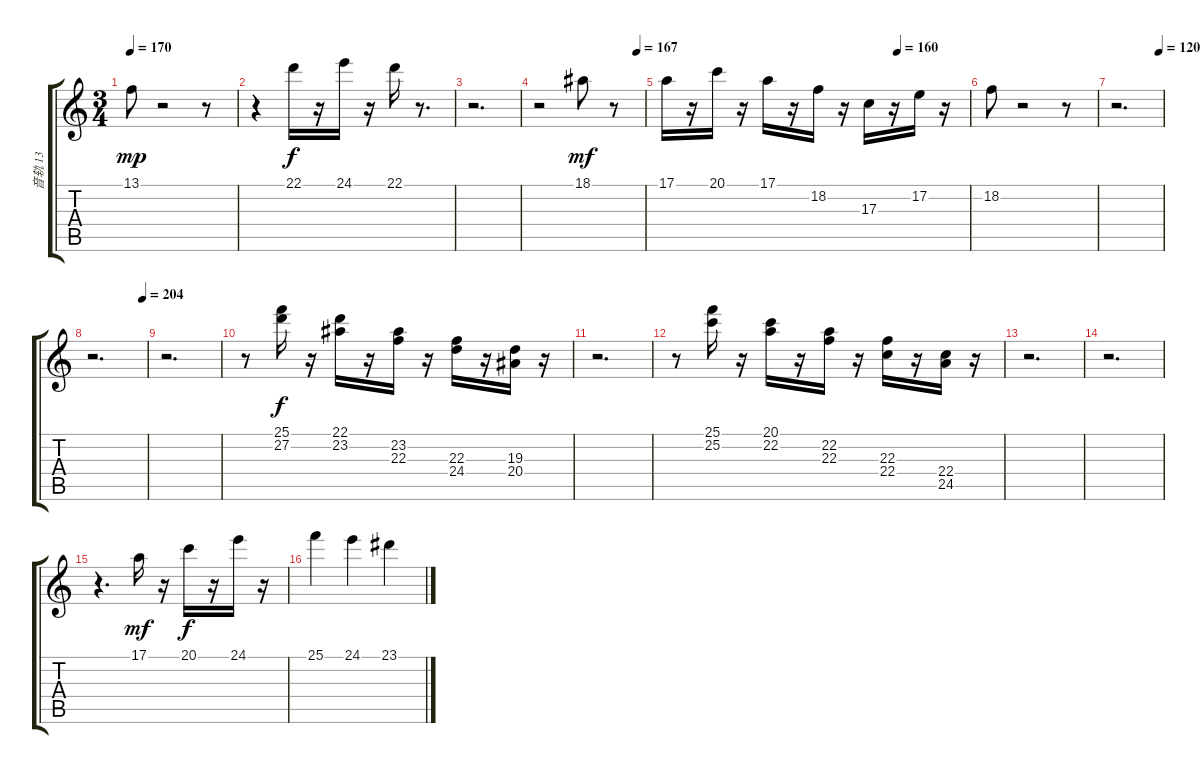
\track ("音轨 13" "音轨 13") {instrument piccolo}
\staff {score tabs}
\tuning (E4 B3 G3 D3 A2 E2) {hide}
\ts (3 4)
\tempo 170
\clef g2
\ks c
13.1.8{dy mp} r.2 r.8 |
r.4 22.1.16{dy f} r.16 24.1.16 r.16 22.1.16 r.8{d} |
r.2{d} |
\tempo (167 0.9305555555555556)
r.2 18.1.8{dy mf} r.8 |
\tempo (160 0.7638888888888888)
17.1.16 r.16 20.1.16 r.16 17.1.16 r.16 18.2.16 r.16 17.3.16 r.16 17.2.16 r.16 |
18.2.8 r.2 r.8 |
\tempo (120 0.9305555555555556)
r.2{d} |
\tempo (204 0.9305555555555556)
r.2{d} |
r.2{d} |
r.8 (25.1 27.2).16{dy f} r.16 (22.1 23.2).16 r.16 (23.2 22.3).16 r.16 (22.3 24.4).16 r.16 (19.3 20.4).16 r.16 |
r.2{d} |
r.8 (25.1 25.2).16 r.16 (20.1 22.2).16 r.16 (22.2 22.3).16 r.16 (22.3 22.4).16 r.16 (22.4 24.5).16 r.16 |
r.2{d} |
r.2{d} |
r.4{d} 17.1.16{dy mf} r.16 20.1.16{dy f} r.16 24.1.16 r.16 |
25.1.4 24.1.4 23.1.4
